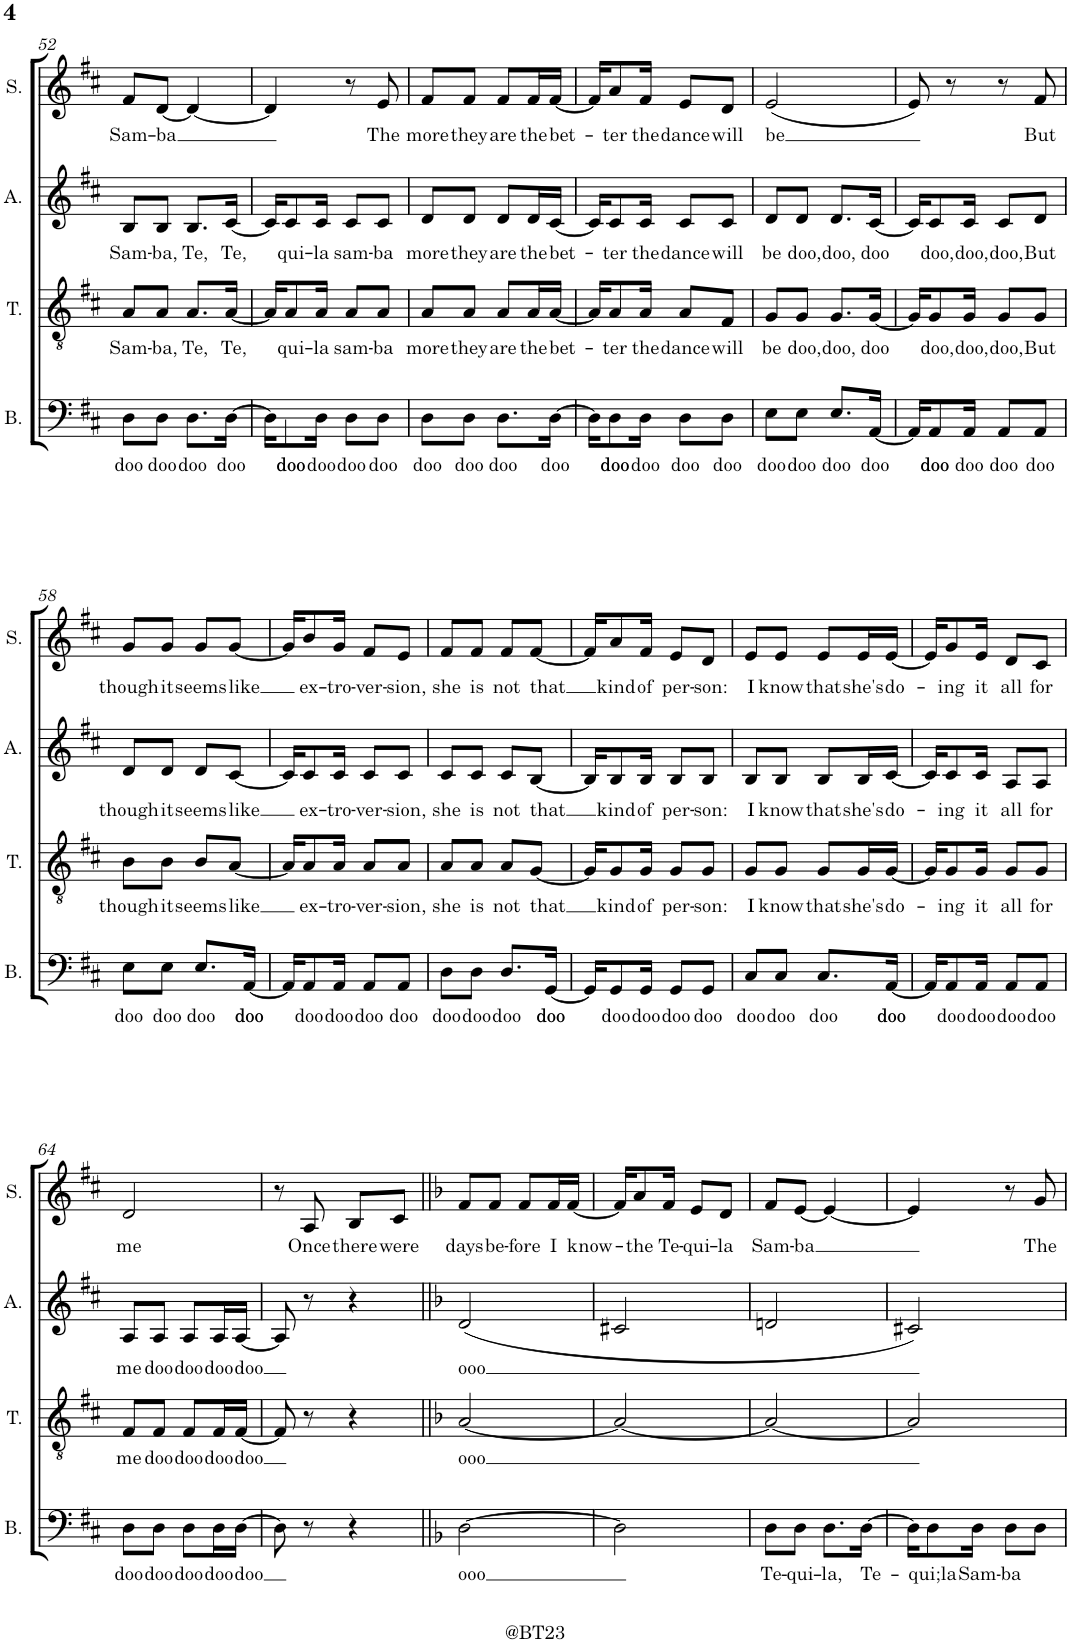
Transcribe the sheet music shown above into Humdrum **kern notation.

**kern	**text	**kern	**text	**kern	**text	**kern	**text
*part4	*part4	*part3	*part3	*part2	*part2	*part1	*part1
*staff4	*staff4	*staff3	*staff3	*staff2	*staff2	*staff1	*staff1
*I"Bass	*	*I"Tenor	*	*I"Alto	*	*I"Soprano	*
*I'B.	*	*I'T.	*	*I'A.	*	*I'S.	*
!!LO:PB:g=z
*clefF4	*	*clefGv2	*	*clefG2	*	*clefG2	*
*k[f#c#]	*	*k[f#c#]	*	*k[f#c#]	*	*k[f#c#]	*
*M2/4	*	*M2/4	*	*M2/4	*	*M2/4	*
=52	=52	=52	=52	=52	=52	=52	=52
!	!LO:LY:b	!	!LO:LY:b	!	!LO:LY:b	!	!LO:LY:b
8D\L	doo	8A/L	Sam-	8B/L	Sam-	8f#/L	Sam-
!	!LO:LY:b	!	!LO:LY:b	!	!LO:LY:b	!	!LO:LY:b
8D\J	doo	8A/J	-ba,	8B/J	-ba,	[8d/J	-ba
!	!LO:LY:b	!	!LO:LY:b	!	!LO:LY:b	!	!
8.D\L	doo	8.A/L	Te,	8.B/L	Te,	4d/_	.
!	!LO:LY:b	!	!LO:LY:b	!	!LO:LY:b	!	!
[16D\Jk	doo	[16A/Jk	Te,	[16c#/Jk	Te,	.	.
=53	=53	=53	=53	=53	=53	=53	=53
16D\KL]	.	16A/KL]	.	16c#/KL]	.	4d/]	.
!	!LO:LY:b	!	!LO:LY:b	!	!LO:LY:b	!	!
8D\	doo	8A/	qui-	8c#/	qui-	.	.
!	!LO:LY:b	!	!LO:LY:b	!	!LO:LY:b	!	!
16D\Jk	doo	16A/Jk	-la	16c#/Jk	-la	.	.
!	!LO:LY:b	!	!LO:LY:b	!	!LO:LY:b	!	!
8D\L	doo	8A/L	sam-	8c#/L	sam-	8r	.
!	!LO:LY:b	!	!LO:LY:b	!	!LO:LY:b	!	!LO:LY:b
8D\J	doo	8A/J	-ba	8c#/J	-ba	8e/	The
=54	=54	=54	=54	=54	=54	=54	=54
!	!LO:LY:b	!	!LO:LY:b	!	!LO:LY:b	!	!LO:LY:b
8D\L	doo	8A/L	more	8d/L	more	8f#/L	more
!	!LO:LY:b	!	!LO:LY:b	!	!LO:LY:b	!	!LO:LY:b
8D\J	doo	8A/J	they	8d/J	they	8f#/J	they
!	!LO:LY:b	!	!LO:LY:b	!	!LO:LY:b	!	!LO:LY:b
8.D\L	doo	8A/L	are	8d/L	are	8f#/L	are
!	!	!	!LO:LY:b	!	!LO:LY:b	!	!LO:LY:b
.	.	16A/L	the	16d/L	the	16f#/L	the
!	!LO:LY:b	!	!LO:LY:b	!	!LO:LY:b	!	!LO:LY:b
[16D\Jk	doo	[16A/JJ	bet-	[16c#/JJ	bet-	[16f#/JJ	bet-
=55	=55	=55	=55	=55	=55	=55	=55
16D\KL]	.	16A/KL]	.	16c#/KL]	.	16f#/KL]	.
!	!LO:LY:b	!	!LO:LY:b	!	!LO:LY:b	!	!LO:LY:b
8D\	doo	8A/	-ter	8c#/	-ter	8a/	-ter
!	!LO:LY:b	!	!LO:LY:b	!	!LO:LY:b	!	!LO:LY:b
16D\Jk	doo	16A/Jk	the	16c#/Jk	the	16f#/Jk	the
!	!LO:LY:b	!	!LO:LY:b	!	!LO:LY:b	!	!LO:LY:b
8D\L	doo	8A/L	dance	8c#/L	dance	8e/L	dance
!	!LO:LY:b	!	!LO:LY:b	!	!LO:LY:b	!	!LO:LY:b
8D\J	doo	8F#/J	will	8c#/J	will	8d/J	will
=56	=56	=56	=56	=56	=56	=56	=56
!	!LO:LY:b	!	!LO:LY:b	!	!LO:LY:b	!	!LO:LY:b
8E\L	doo	8G/L	be	8d/L	be	(2e/	be
!	!LO:LY:b	!	!LO:LY:b	!	!LO:LY:b	!	!
8E\J	doo	8G/J	doo,	8d/J	doo,	.	.
!	!LO:LY:b	!	!LO:LY:b	!	!LO:LY:b	!	!
8.E/L	doo	8.G/L	doo,	8.d/L	doo,	.	.
!	!LO:LY:b	!	!LO:LY:b	!	!LO:LY:b	!	!
[16AA/Jk	doo	[16G/Jk	doo	[16c#/Jk	doo	.	.
=57	=57	=57	=57	=57	=57	=57	=57
16AA/KL]	.	16G/KL]	.	16c#/KL]	.	8e/)	.
!	!LO:LY:b	!	!LO:LY:b	!	!LO:LY:b	!	!
8AA/	doo	8G/	doo,	8c#/	doo,	.	.
.	.	.	.	.	.	8r	.
!	!LO:LY:b	!	!LO:LY:b	!	!LO:LY:b	!	!
16AA/Jk	doo	16G/Jk	doo,	16c#/Jk	doo,	.	.
!	!LO:LY:b	!	!LO:LY:b	!	!LO:LY:b	!	!
8AA/L	doo	8G/L	doo,	8c#/L	doo,	8r	.
!	!LO:LY:b	!	!LO:LY:b	!	!LO:LY:b	!	!LO:LY:b
8AA/J	doo	8G/J	But	8d/J	But	8f#/	But
!!LO:LB:g=z
=58	=58	=58	=58	=58	=58	=58	=58
!	!LO:LY:b	!	!LO:LY:b	!	!LO:LY:b	!	!LO:LY:b
8E\L	doo	8B\L	though	8d/L	though	8g/L	though
!	!LO:LY:b	!	!LO:LY:b	!	!LO:LY:b	!	!LO:LY:b
8E\J	doo	8B\J	it	8d/J	it	8g/J	it
!	!LO:LY:b	!	!LO:LY:b	!	!LO:LY:b	!	!LO:LY:b
8.E/L	doo	8B/L	seems	8d/L	seems	8g/L	seems
!	!	!	!LO:LY:b	!	!LO:LY:b	!	!LO:LY:b
.	.	[8A/J	like	[8c#/J	like	[8g/J	like
!	!LO:LY:b	!	!	!	!	!	!
[16AA/Jk	doo	.	.	.	.	.	.
=59	=59	=59	=59	=59	=59	=59	=59
16AA/KL]	.	16A/KL]	.	16c#/KL]	.	16g/KL]	.
!	!LO:LY:b	!	!LO:LY:b	!	!LO:LY:b	!	!LO:LY:b
8AA/	doo	8A/	ex-	8c#/	ex-	8b/	ex-
!	!LO:LY:b	!	!LO:LY:b	!	!LO:LY:b	!	!LO:LY:b
16AA/Jk	doo	16A/Jk	-tro-	16c#/Jk	-tro-	16g/Jk	-tro-
!	!LO:LY:b	!	!LO:LY:b	!	!LO:LY:b	!	!LO:LY:b
8AA/L	doo	8A/L	-ver-	8c#/L	-ver-	8f#/L	-ver-
!	!LO:LY:b	!	!LO:LY:b	!	!LO:LY:b	!	!LO:LY:b
8AA/J	doo	8A/J	-sion,	8c#/J	-sion,	8e/J	-sion,
=60	=60	=60	=60	=60	=60	=60	=60
!	!LO:LY:b	!	!LO:LY:b	!	!LO:LY:b	!	!LO:LY:b
8D\L	doo	8A/L	she	8c#/L	she	8f#/L	she
!	!LO:LY:b	!	!LO:LY:b	!	!LO:LY:b	!	!LO:LY:b
8D\J	doo	8A/J	is	8c#/J	is	8f#/J	is
!	!LO:LY:b	!	!LO:LY:b	!	!LO:LY:b	!	!LO:LY:b
8.D/L	doo	8A/L	not	8c#/L	not	8f#/L	not
!	!	!	!LO:LY:b	!	!LO:LY:b	!	!LO:LY:b
.	.	[8G/J	that	[8B/J	that	[8f#/J	that
!	!LO:LY:b	!	!	!	!	!	!
[16GG/Jk	doo	.	.	.	.	.	.
=61	=61	=61	=61	=61	=61	=61	=61
16GG/KL]	.	16G/KL]	.	16B/KL]	.	16f#/KL]	.
!	!LO:LY:b	!	!LO:LY:b	!	!LO:LY:b	!	!LO:LY:b
8GG/	doo	8G/	kind	8B/	kind	8a/	kind
!	!LO:LY:b	!	!LO:LY:b	!	!LO:LY:b	!	!LO:LY:b
16GG/Jk	doo	16G/Jk	of	16B/Jk	of	16f#/Jk	of
!	!LO:LY:b	!	!LO:LY:b	!	!LO:LY:b	!	!LO:LY:b
8GG/L	doo	8G/L	per-	8B/L	per-	8e/L	per-
!	!LO:LY:b	!	!LO:LY:b	!	!LO:LY:b	!	!LO:LY:b
8GG/J	doo	8G/J	-son:	8B/J	-son:	8d/J	-son:
=62	=62	=62	=62	=62	=62	=62	=62
!	!LO:LY:b	!	!LO:LY:b	!	!LO:LY:b	!	!LO:LY:b
8C#/L	doo	8G/L	I	8B/L	I	8e/L	I
!	!LO:LY:b	!	!LO:LY:b	!	!LO:LY:b	!	!LO:LY:b
8C#/J	doo	8G/J	know	8B/J	know	8e/J	know
!	!LO:LY:b	!	!LO:LY:b	!	!LO:LY:b	!	!LO:LY:b
8.C#/L	doo	8G/L	that	8B/L	that	8e/L	that
!	!	!	!LO:LY:b	!	!LO:LY:b	!	!LO:LY:b
.	.	16G/L	she's	16B/L	she's	16e/L	she's
!	!LO:LY:b	!	!LO:LY:b	!	!LO:LY:b	!	!LO:LY:b
[16AA/Jk	doo	[16G/JJ	do-	[16c#/JJ	do-	[16e/JJ	do-
=63	=63	=63	=63	=63	=63	=63	=63
16AA/KL]	.	16G/KL]	.	16c#/KL]	.	16e/KL]	.
!	!LO:LY:b	!	!LO:LY:b	!	!LO:LY:b	!	!LO:LY:b
8AA/	doo	8G/	-ing	8c#/	-ing	8g/	-ing
!	!LO:LY:b	!	!LO:LY:b	!	!LO:LY:b	!	!LO:LY:b
16AA/Jk	doo	16G/Jk	it	16c#/Jk	it	16e/Jk	it
!	!LO:LY:b	!	!LO:LY:b	!	!LO:LY:b	!	!LO:LY:b
8AA/L	doo	8G/L	all	8A/L	all	8d/L	all
!	!LO:LY:b	!	!LO:LY:b	!	!LO:LY:b	!	!LO:LY:b
8AA/J	doo	8G/J	for	8A/J	for	8c#/J	for
!!LO:LB:g=z
=64	=64	=64	=64	=64	=64	=64	=64
!	!LO:LY:b	!	!LO:LY:b	!	!LO:LY:b	!	!LO:LY:b
8D\L	doo	8F#/L	me	8A/L	me	2d/	me
!	!LO:LY:b	!	!LO:LY:b	!	!LO:LY:b	!	!
8D\J	doo	8F#/J	doo	8A/J	doo	.	.
!	!LO:LY:b	!	!LO:LY:b	!	!LO:LY:b	!	!
8D\L	doo	8F#/L	doo	8A/L	doo	.	.
!	!LO:LY:b	!	!LO:LY:b	!	!LO:LY:b	!	!
16D\L	doo	16F#/L	doo	16A/L	doo	.	.
!	!LO:LY:b	!	!LO:LY:b	!	!LO:LY:b	!	!
[16D\JJ	doo	[16F#/JJ	doo	[16A/JJ	doo	.	.
=65	=65	=65	=65	=65	=65	=65	=65
8D\]	.	8F#/]	.	8A/]	.	8r	.
!	!	!	!	!	!	!	!LO:LY:b
8r	.	8r	.	8r	.	8A/	Once
!	!	!	!	!	!	!	!LO:LY:b
4r	.	4r	.	4r	.	8B/L	there
!	!	!	!	!	!	!	!LO:LY:b
.	.	.	.	.	.	8c#/J	were
=66||	=66||	=66||	=66||	=66||	=66||	=66||	=66||
*k[b-]	*	*k[b-]	*	*k[b-]	*	*k[b-]	*
!	!LO:LY:b	!	!LO:LY:b	!	!LO:LY:b	!	!LO:LY:b
[2D\	ooo	[2A/	ooo	(2d/	ooo	8f/L	days
!	!	!	!	!	!	!	!LO:LY:b
.	.	.	.	.	.	8f/J	be-
!	!	!	!	!	!	!	!LO:LY:b
.	.	.	.	.	.	8f/L	-fore
!	!	!	!	!	!	!	!LO:LY:b
.	.	.	.	.	.	16f/L	I
!	!	!	!	!	!	!	!LO:LY:b
.	.	.	.	.	.	[16f/JJ	know-
=67	=67	=67	=67	=67	=67	=67	=67
2D\]	.	2A/_	.	2c#X/	.	16f/KL]	.
!	!	!	!	!	!	!	!LO:LY:b
.	.	.	.	.	.	8a/	-the
!	!	!	!	!	!	!	!LO:LY:b
.	.	.	.	.	.	16f/Jk	Te-
!	!	!	!	!	!	!	!LO:LY:b
.	.	.	.	.	.	8e/L	-qui-
!	!	!	!	!	!	!	!LO:LY:b
.	.	.	.	.	.	8d/J	-la
=68	=68	=68	=68	=68	=68	=68	=68
!	!LO:LY:b	!	!	!	!	!	!LO:LY:b
8D\L	Te-	2A/_	.	2dn/	.	8f/L	Sam-
!	!LO:LY:b	!	!	!	!	!	!LO:LY:b
8D\J	-qui-	.	.	.	.	[8e/J	-ba
!	!LO:LY:b	!	!	!	!	!	!
8.D\L	-la,	.	.	.	.	4e/_	.
!	!LO:LY:b	!	!	!	!	!	!
[16D\Jk	Te-	.	.	.	.	.	.
=69	=69	=69	=69	=69	=69	=69	=69
16D\KL]	.	2A/]	.	2c#X/)	.	4e/]	.
!	!LO:LY:b	!	!	!	!	!	!
8D\	-qui;la	.	.	.	.	.	.
!	!LO:LY:b	!	!	!	!	!	!
16D\Jk	Sam-	.	.	.	.	.	.
!	!LO:LY:b	!	!	!	!	!	!
8D\L	-ba	.	.	.	.	8r	.
!	!	!	!	!	!	!	!LO:LY:b
8D\J	.	.	.	.	.	8g/	The
=	=	=	=	=	=	=	=
*-	*-	*-	*-	*-	*-	*-	*-
